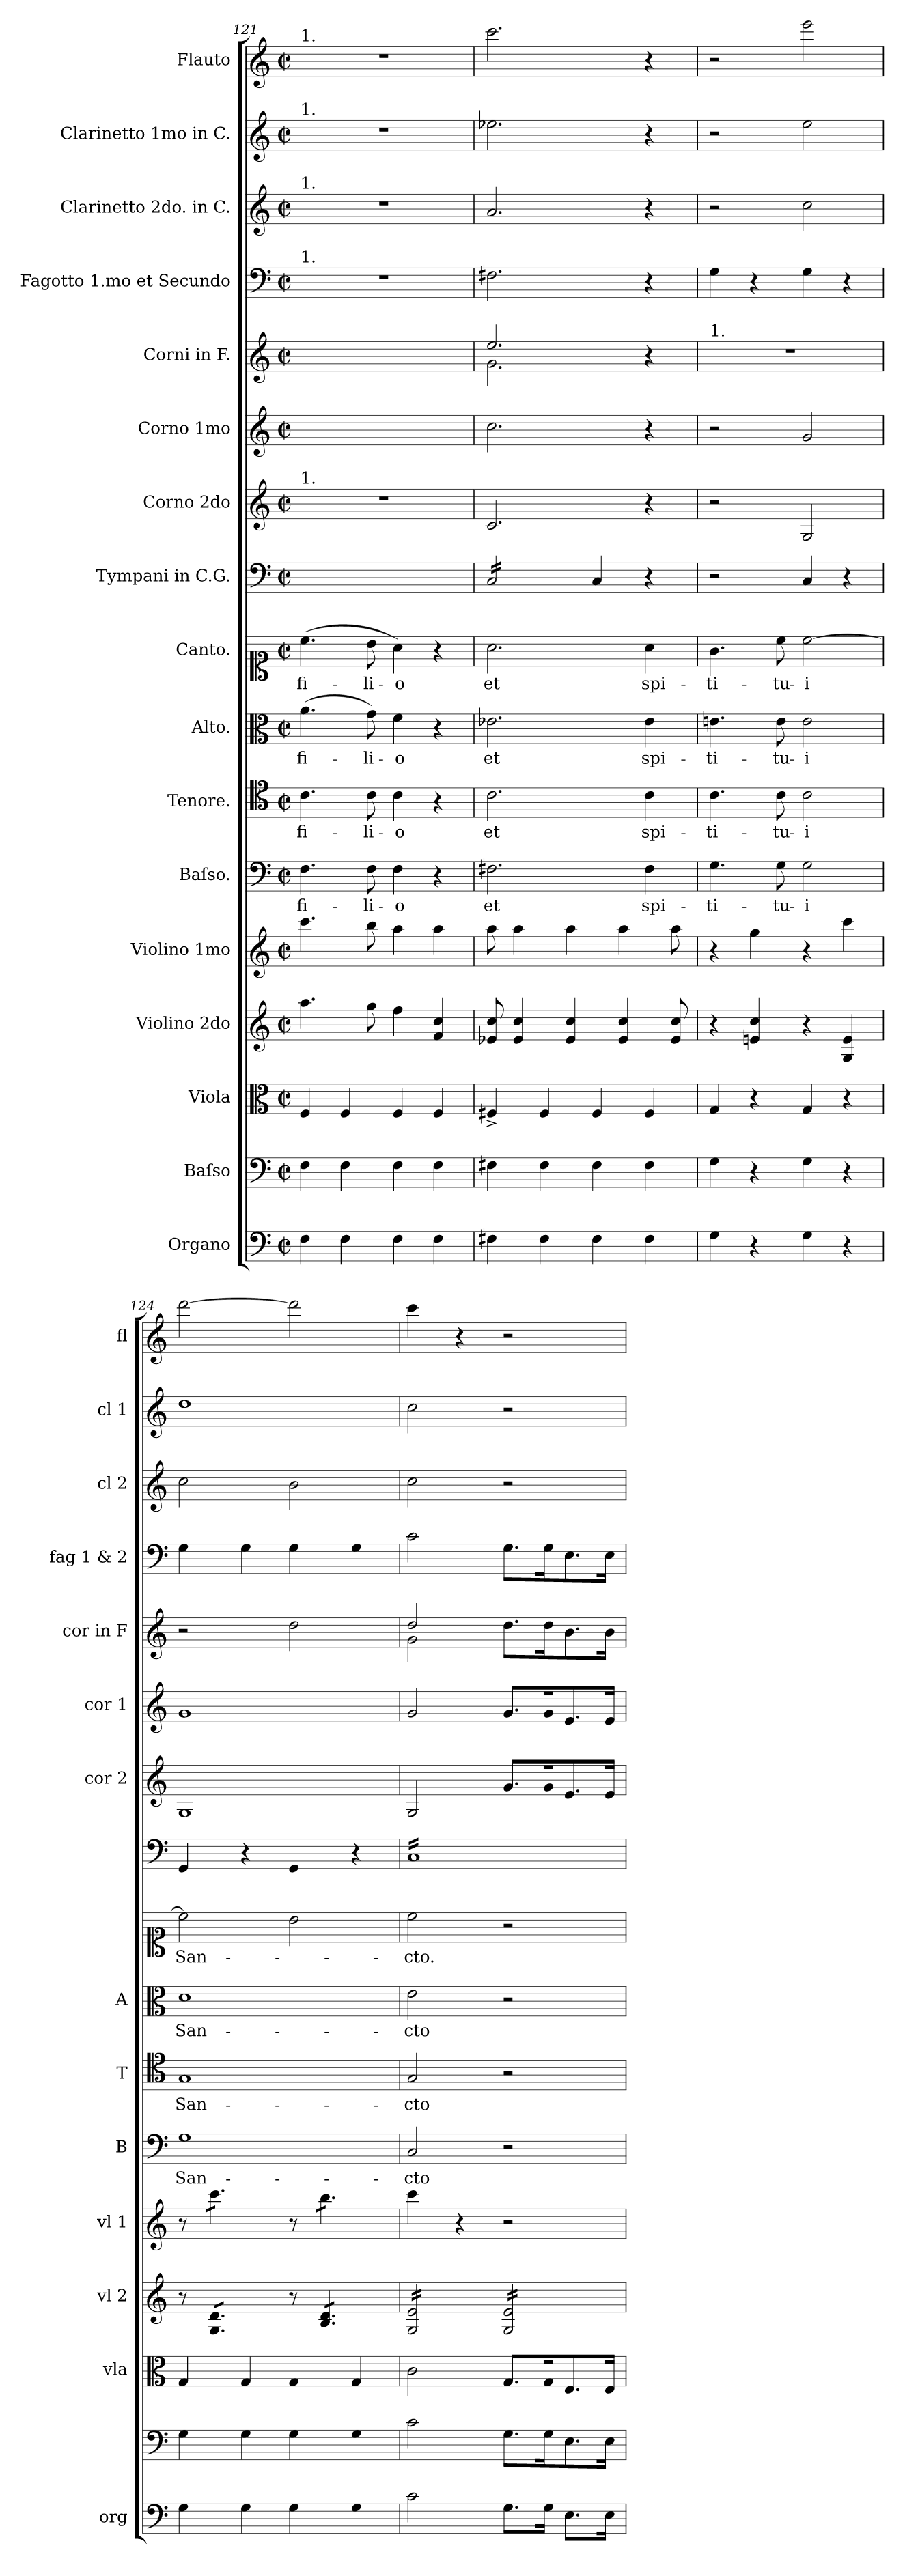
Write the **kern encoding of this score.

**kern	**kern	**kern	**kern	**kern	**kern	**text	**kern	**text	**kern	**text	**kern	**text	**kern	**kern	**kern	**kern	**kern	**kern	**kern	**kern
*part17	*part16	*part15	*part14	*part13	*part12	*part12	*part11	*part11	*part10	*part10	*part9	*part9	*part8	*part7	*part6	*part5	*part4	*part3	*part2	*part1
*staff17	*staff16	*staff15	*staff14	*staff13	*staff12	*staff12	*staff11	*staff11	*staff10	*staff10	*staff9	*staff9	*staff8	*staff7	*staff6	*staff5	*staff4	*staff3	*staff2	*staff1
*I"Organo	*I"Baſso	*I"Viola	*I"Violino 2do	*I"Violino 1mo	*I"Baſso.	*	*I"Tenore.	*	*I"Alto.	*	*I"Canto.	*	*I"Tympani in C.G.	*I"Corno 2do	*I"Corno 1mo	*I"Corni in F.	*I"Fagotto 1.mo et Secundo	*I"Clarinetto 2do. in C.	*I"Clarinetto 1mo in C.	*I"Flauto
*I'org	*	*I'vla	*I'vl 2	*I'vl 1	*I'B	*	*I'T	*	*I'A	*	*	*	*	*I'cor 2	*I'cor 1	*I'cor in F	*I'fag 1 & 2	*I'cl 2	*I'cl 1	*I'fl
*clefF4	*clefF4	*clefC3	*clefG2	*clefG2	*clefF4	*	*clefC4	*	*clefC3	*	*clefC1	*	*clefF4	*clefG2	*clefG2	*clefG2	*clefF4	*clefG2	*clefG2	*clefG2
*	*	*	*	*	*	*	*	*	*	*	*	*	*	*	*	*ITrd4c7	*	*	*	*
*k[]	*k[]	*k[]	*k[]	*k[]	*k[]	*	*k[]	*	*k[]	*	*k[]	*	*k[]	*k[]	*k[]	*k[b-]	*k[]	*k[]	*k[]	*k[]
*C:	*C:	*C:	*C:	*C:	*C:	*	*C:	*	*C:	*	*C:	*	*C:	*C:	*C:	*	*C:	*C:	*C:	*C:
*M2/2	*M2/2	*M2/2	*M2/2	*M2/2	*M2/2	*	*M2/2	*	*M2/2	*	*M2/2	*	*M2/2	*M2/2	*M2/2	*M2/2	*M2/2	*M2/2	*M2/2	*M2/2
*met(c|)	*met(c|)	*met(c|)	*met(c|)	*met(c|)	*met(c|)	*	*met(c|)	*	*met(c|)	*	*met(c|)	*	*met(c|)	*met(c|)	*met(c|)	*met(c|)	*met(c|)	*met(c|)	*met(c|)	*met(c|)
=121	=121	=121	=121	=121	=121	=121	=121	=121	=121	=121	=121	=121	=121	=121	=121	=121	=121	=121	=121	=121
!	!	!	!	!	!	!	!	!	!	!	!	!	!	!	!	!	!	!	!	!LO:TX:a:t=1.
!	!	!	!	!	!	!	!	!	!	!	!	!	!	!	!	!	!	!	!LO:TX:a:t=1.	!
!	!	!	!	!	!	!	!	!	!	!	!	!	!	!	!	!	!	!LO:TX:a:t=1.	!	!
!	!	!	!	!	!	!	!	!	!	!	!	!	!	!	!	!	!LO:TX:a:t=1.	!	!	!
!	!	!	!	!	!	!	!	!	!	!	!	!	!	!LO:TX:a:t=1.	!	!	!	!	!	!
4F\	4F\	4F/	4.aa\	4.ccc\	4.F\	fi-	4.c\	fi-	(4.a\	fi-	(4.cc\	fi-	1ryy	1r	1ryy	1ryy	1r	1r	1r	1r
4F\	4F\	4F/	.	.	.	.	.	.	.	.	.	.	.	.	.	.	.	.	.	.
.	.	.	8gg\	8bb\	8F\	-li-	8c\	-li-	8g\)	-li-	8b\	-li-	.	.	.	.	.	.	.	.
4F\	4F\	4F/	4ff\	4aa\	4F\	-o	4c\	-o	4f\	-o	4a\)	-o	.	.	.	.	.	.	.	.
4F\	4F\	4F/	4f/ 4cc/	4aa\	4r	.	4r	.	4r	.	4r	.	.	.	.	.	.	.	.	.
=122	=122	=122	=122	=122	=122	=122	=122	=122	=122	=122	=122	=122	=122	=122	=122	=122	=122	=122	=122	=122
*	*	*	*	*	*	*	*	*	*	*	*	*	*	*	*	*^	*	*	*	*
*	*	*	*	*	*	*	*	*	*	*	*	*	*tremolo	*	*	*	*	*	*	*	*
4F#X\	4F#X\	4F#X^/	8e-X/ 8cc/	8aa\	2.F#X\	et	2.c\	et	2.e-X\	et	2.a\	et	16C/LL	2.c/	2.cc\	2.a/	2.c\	2.F#X\	2.a/	2.ee-X\	2.ccc\
.	.	.	.	.	.	.	.	.	.	.	.	.	16C/	.	.	.	.	.	.	.	.
.	.	.	4e-/ 4cc/	4aa\	.	.	.	.	.	.	.	.	16C/	.	.	.	.	.	.	.	.
.	.	.	.	.	.	.	.	.	.	.	.	.	16C/	.	.	.	.	.	.	.	.
4F#\	4F#\	4F#/	.	.	.	.	.	.	.	.	.	.	16C/	.	.	.	.	.	.	.	.
.	.	.	.	.	.	.	.	.	.	.	.	.	16C/	.	.	.	.	.	.	.	.
.	.	.	4e-/ 4cc/	4aa\	.	.	.	.	.	.	.	.	16C/	.	.	.	.	.	.	.	.
.	.	.	.	.	.	.	.	.	.	.	.	.	16C/JJ	.	.	.	.	.	.	.	.
*	*	*	*	*	*	*	*	*	*	*	*	*	*Xtremolo	*	*	*	*	*	*	*	*
4F#\	4F#\	4F#/	.	.	.	.	.	.	.	.	.	.	4C/	.	.	.	.	.	.	.	.
.	.	.	4e-/ 4cc/	4aa\	.	.	.	.	.	.	.	.	.	.	.	.	.	.	.	.	.
4F#\	4F#\	4F#/	.	.	4F#\	spi-	4c\	spi-	4e-\	spi-	4a\	spi-	4r	4r	4r	4r	4ryy	4r	4r	4r	4r
.	.	.	8e-/ 8cc/	8aa\	.	.	.	.	.	.	.	.	.	.	.	.	.	.	.	.	.
*	*	*	*	*	*	*	*	*	*	*	*	*	*	*	*	*v	*v	*	*	*	*
=123	=123	=123	=123	=123	=123	=123	=123	=123	=123	=123	=123	=123	=123	=123	=123	=123	=123	=123	=123	=123
!	!	!	!	!	!	!	!	!	!	!	!	!	!	!	!	!LO:TX:a:t=1.	!	!	!	!
4G\	4G\	4G/	4r	4r	4.G\	-ti-	4.c\	-ti-	4.en\	-ti-	4.g\	-ti-	2r	2r	2r	1r	4G\	2r	2r	2r
4r	4r	4r	4en/ 4cc/	4gg\	.	.	.	.	.	.	.	.	.	.	.	.	4r	.	.	.
.	.	.	.	.	8G\	-tu-	8c\	-tu-	8e\	-tu-	8cc\	-tu-	.	.	.	.	.	.	.	.
4G\	4G\	4G/	4r	4r	2G\	-i	2c\	-i	2e\	-i	[2cc\	-i	4C/	2G/	2g/	.	4G\	2cc\	2ee\	2eee\
4r	4r	4r	4G/ 4e/	4ccc\	.	.	.	.	.	.	.	.	4r	.	.	.	4r	.	.	.
=124	=124	=124	=124	=124	=124	=124	=124	=124	=124	=124	=124	=124	=124	=124	=124	=124	=124	=124	=124	=124
4G\	4G\	4G/	8r	8r	1G\	San-	1G/	San-	1d\	San-	2cc\]	San-	4GG/	1G/	1g/	2r	4G\	2cc\	1dd\	[2ddd\
*	*	*	*tremolo	*	*	*	*	*	*	*	*	*	*	*	*	*	*	*	*	*
*	*	*	*	*tremolo	*	*	*	*	*	*	*	*	*	*	*	*	*	*	*	*
.	.	.	8G/ 8d/L	8ccc\L	.	.	.	.	.	.	.	.	.	.	.	.	.	.	.	.
4G\	4G\	4G/	8G/ 8d/	8ccc\	.	.	.	.	.	.	.	.	4r	.	.	.	4G\	.	.	.
.	.	.	8G/ 8d/J	8ccc\J	.	.	.	.	.	.	.	.	.	.	.	.	.	.	.	.
4G\	4G\	4G/	8r	8r	.	.	.	.	.	.	2b\	.	4GG/	.	.	2g\	4G\	2b\	.	2ddd\]
.	.	.	8B/ 8d/L	8bb\L	.	.	.	.	.	.	.	.	.	.	.	.	.	.	.	.
4G\	4G\	4G/	8B/ 8d/	8bb\	.	.	.	.	.	.	.	.	4r	.	.	.	4G\	.	.	.
.	.	.	8B/ 8d/J	8bb\J	.	.	.	.	.	.	.	.	.	.	.	.	.	.	.	.
*	*	*	*	*Xtremolo	*	*	*	*	*	*	*	*	*	*	*	*	*	*	*	*
=125	=125	=125	=125	=125	=125	=125	=125	=125	=125	=125	=125	=125	=125	=125	=125	=125	=125	=125	=125	=125
*	*	*	*	*	*	*	*	*	*	*	*	*	*	*	*	*^	*	*	*	*
*	*	*	*	*	*	*	*	*	*	*	*	*	*tremolo	*	*	*	*	*	*	*	*
2c\	2c\	2c\	16G/ 16e/LL	4ccc\	2C/	-cto	2G/	-cto	2e\	-cto	2cc\	-cto.	16C/LL	2G/	2g/	2g/	2c\	2c\	2cc\	2cc\	4ccc\
.	.	.	16G/ 16e/	.	.	.	.	.	.	.	.	.	16C/	.	.	.	.	.	.	.	.
.	.	.	16G/ 16e/	.	.	.	.	.	.	.	.	.	16C/	.	.	.	.	.	.	.	.
.	.	.	16G/ 16e/	.	.	.	.	.	.	.	.	.	16C/	.	.	.	.	.	.	.	.
.	.	.	16G/ 16e/	4r	.	.	.	.	.	.	.	.	16C/	.	.	.	.	.	.	.	4r
.	.	.	16G/ 16e/	.	.	.	.	.	.	.	.	.	16C/	.	.	.	.	.	.	.	.
.	.	.	16G/ 16e/	.	.	.	.	.	.	.	.	.	16C/	.	.	.	.	.	.	.	.
.	.	.	16G/ 16e/JJ	.	.	.	.	.	.	.	.	.	16C/	.	.	.	.	.	.	.	.
8.G\L	8.G\L	8.G/L	16G/ 16e/LL	2r	2r	.	2r	.	2r	.	2r	.	16C/	8.g/L	8.g/L	8.g\L	2ryy	8.G\L	2r	2r	2r
.	.	.	16G/ 16e/	.	.	.	.	.	.	.	.	.	16C/	.	.	.	.	.	.	.	.
.	.	.	16G/ 16e/	.	.	.	.	.	.	.	.	.	16C/	.	.	.	.	.	.	.	.
16G\Jk	16G\K	16G/K	16G/ 16e/	.	.	.	.	.	.	.	.	.	16C/	16g/K	16g/K	16g\K	.	16G\K	.	.	.
8.E\L	8.E\	8.E/	16G/ 16e/	.	.	.	.	.	.	.	.	.	16C/	8.e/	8.e/	8.e\	.	8.E\	.	.	.
.	.	.	16G/ 16e/	.	.	.	.	.	.	.	.	.	16C/	.	.	.	.	.	.	.	.
.	.	.	16G/ 16e/	.	.	.	.	.	.	.	.	.	16C/	.	.	.	.	.	.	.	.
16E\Jk	16E\Jk	16E/Jk	16G/ 16e/JJ	.	.	.	.	.	.	.	.	.	16C/JJ	16e/Jk	16e/Jk	16e\Jk	.	16E\Jk	.	.	.
*	*	*	*	*	*	*	*	*	*	*	*	*	*Xtremolo	*	*	*	*	*	*	*	*
*	*	*	*Xtremolo	*	*	*	*	*	*	*	*	*	*	*	*	*	*	*	*	*	*
*	*	*	*	*	*	*	*	*	*	*	*	*	*	*	*	*v	*v	*	*	*	*
=	=	=	=	=	=	=	=	=	=	=	=	=	=	=	=	=	=	=	=	=
*-	*-	*-	*-	*-	*-	*-	*-	*-	*-	*-	*-	*-	*-	*-	*-	*-	*-	*-	*-	*-
